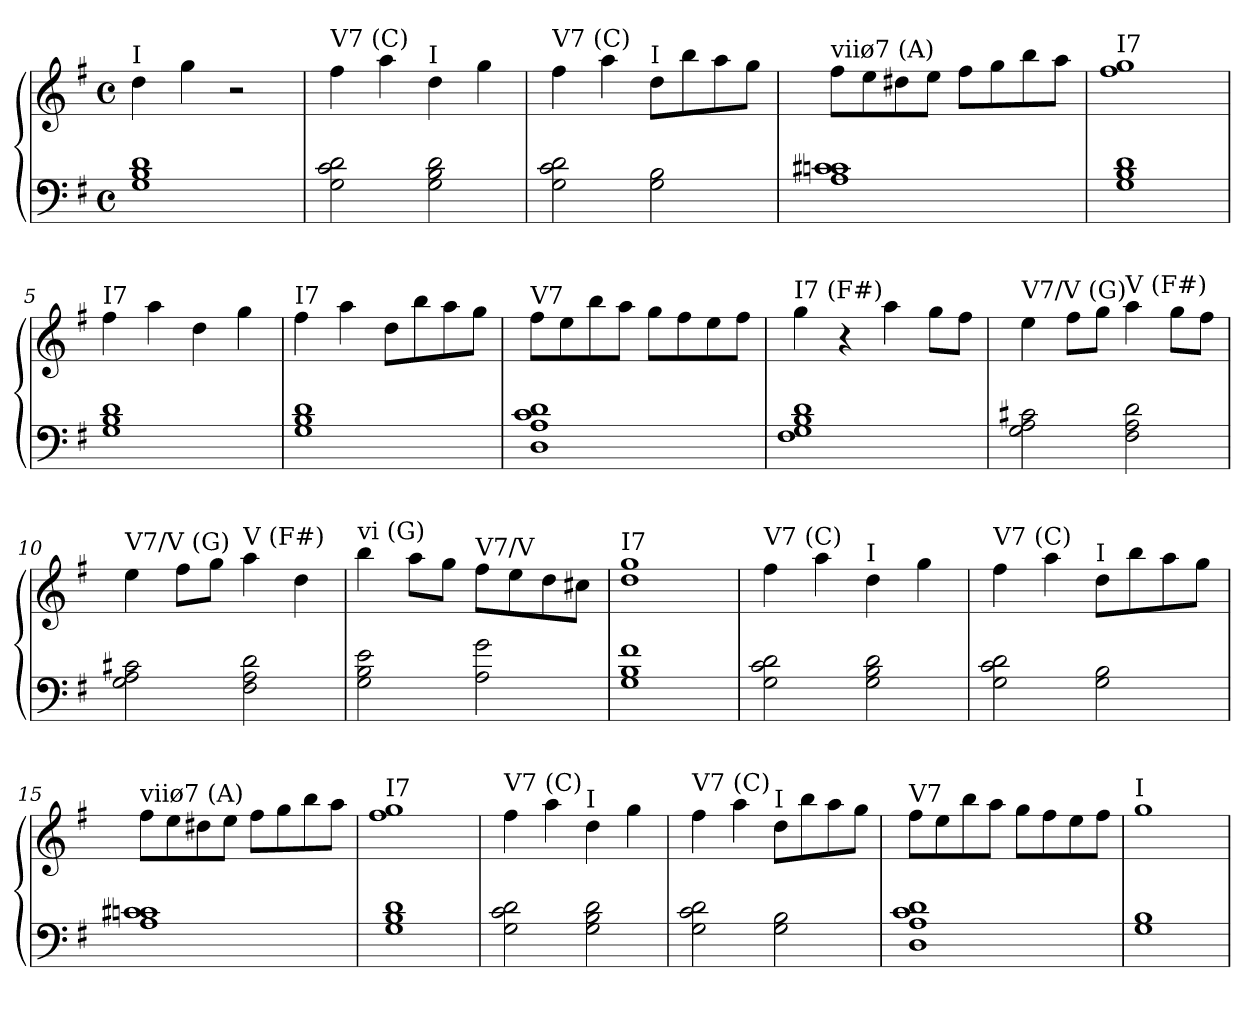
**kern	**kern
*part2	*part1
*staff2	*staff1
*clefF4	*clefG2
*k[f#]	*k[f#]
*G:	*G:
*M4/4	*M4/4
*met(c)	*met(c)
=	=
!	!LO:TX:a:t=I
1G 1B 1d	4dd\
.	4gg\
.	2r
=1	=1
!	!LO:TX:a:t=V7 (C)
2G 2c 2d	4ff#\
.	4aa\
!	!LO:TX:a:t=I
2G 2B 2d	4dd\
.	4gg\
=2	=2
!	!LO:TX:a:t=V7 (C)
2G 2c 2d	4ff#\
.	4aa\
!	!LO:TX:a:t=I
2G 2B	8dd\L
.	8bb\
.	8aa\
.	8gg\J
=3	=3
!	!LO:TX:a:t=viiø7 (A)
1A 1cn 1c#X	8ff#\L
.	8ee\
.	8dd#X\
.	8ee\J
.	8ff#\L
.	8gg\
.	8bb\
.	8aa\J
=4	=4
!	!LO:TX:a:t=I7
1G 1B 1d	1ff# 1gg
=5	=5
!	!LO:TX:a:t=I7
1G 1B 1d	4ff#\
.	4aa\
.	4dd\
.	4gg\
=6	=6
!	!LO:TX:a:t=I7
1G 1B 1d	4ff#\
.	4aa\
.	8dd\L
.	8bb\
.	8aa\
.	8gg\J
=7	=7
!	!LO:TX:a:t=V7
1D 1A 1c 1d	8ff#\L
.	8ee\
.	8bb\
.	8aa\J
.	8gg\L
.	8ff#\
.	8ee\
.	8ff#\J
=8	=8
!	!LO:TX:a:t=I7 (F#)
1F# 1G 1B 1d	4gg\
.	4r
.	4aa\
.	8gg\L
.	8ff#\J
=9	=9
!	!LO:TX:a:t=V7/V (G)
2G 2A 2c#X	4ee\
.	8ff#\L
.	8gg\J
!	!LO:TX:a:t=V (F#)
2F# 2A 2d	4aa\
.	8gg\L
.	8ff#\J
=10	=10
!	!LO:TX:a:t=V7/V (G)
2G 2A 2c#X	4ee\
.	8ff#\L
.	8gg\J
!	!LO:TX:a:t=V (F#)
2F# 2A 2d	4aa\
.	4dd\
=11	=11
!	!LO:TX:a:t=vi (G)
2G 2B 2e	4bb\
.	8aa\L
.	8gg\J
!	!LO:TX:a:t=V7/V
2A 2g	8ff#\L
.	8ee\
.	8dd\
.	8cc#X\J
=12	=12
!	!LO:TX:a:t=I7
1G 1B 1f#	1dd 1gg
=13	=13
!	!LO:TX:a:t=V7 (C)
2G 2c 2d	4ff#\
.	4aa\
!	!LO:TX:a:t=I
2G 2B 2d	4dd\
.	4gg\
=14	=14
!	!LO:TX:a:t=V7 (C)
2G 2c 2d	4ff#\
.	4aa\
!	!LO:TX:a:t=I
2G 2B	8dd\L
.	8bb\
.	8aa\
.	8gg\J
=15	=15
!	!LO:TX:a:t=viiø7 (A)
1A 1cn 1c#X	8ff#\L
.	8ee\
.	8dd#X\
.	8ee\J
.	8ff#\L
.	8gg\
.	8bb\
.	8aa\J
=16	=16
!	!LO:TX:a:t=I7
1G 1B 1d	1ff# 1gg
=17	=17
!	!LO:TX:a:t=V7 (C)
2G 2c 2d	4ff#\
.	4aa\
!	!LO:TX:a:t=I
2G 2B 2d	4dd\
.	4gg\
=18	=18
!	!LO:TX:a:t=V7 (C)
2G 2c 2d	4ff#\
.	4aa\
!	!LO:TX:a:t=I
2G 2B	8dd\L
.	8bb\
.	8aa\
.	8gg\J
=19	=19
!	!LO:TX:a:t=V7
1D 1A 1c 1d	8ff#\L
.	8ee\
.	8bb\
.	8aa\J
.	8gg\L
.	8ff#\
.	8ee\
.	8ff#\J
=20	=20
!	!LO:TX:a:t=I
1G 1B	1gg
=	=
*-	*-
